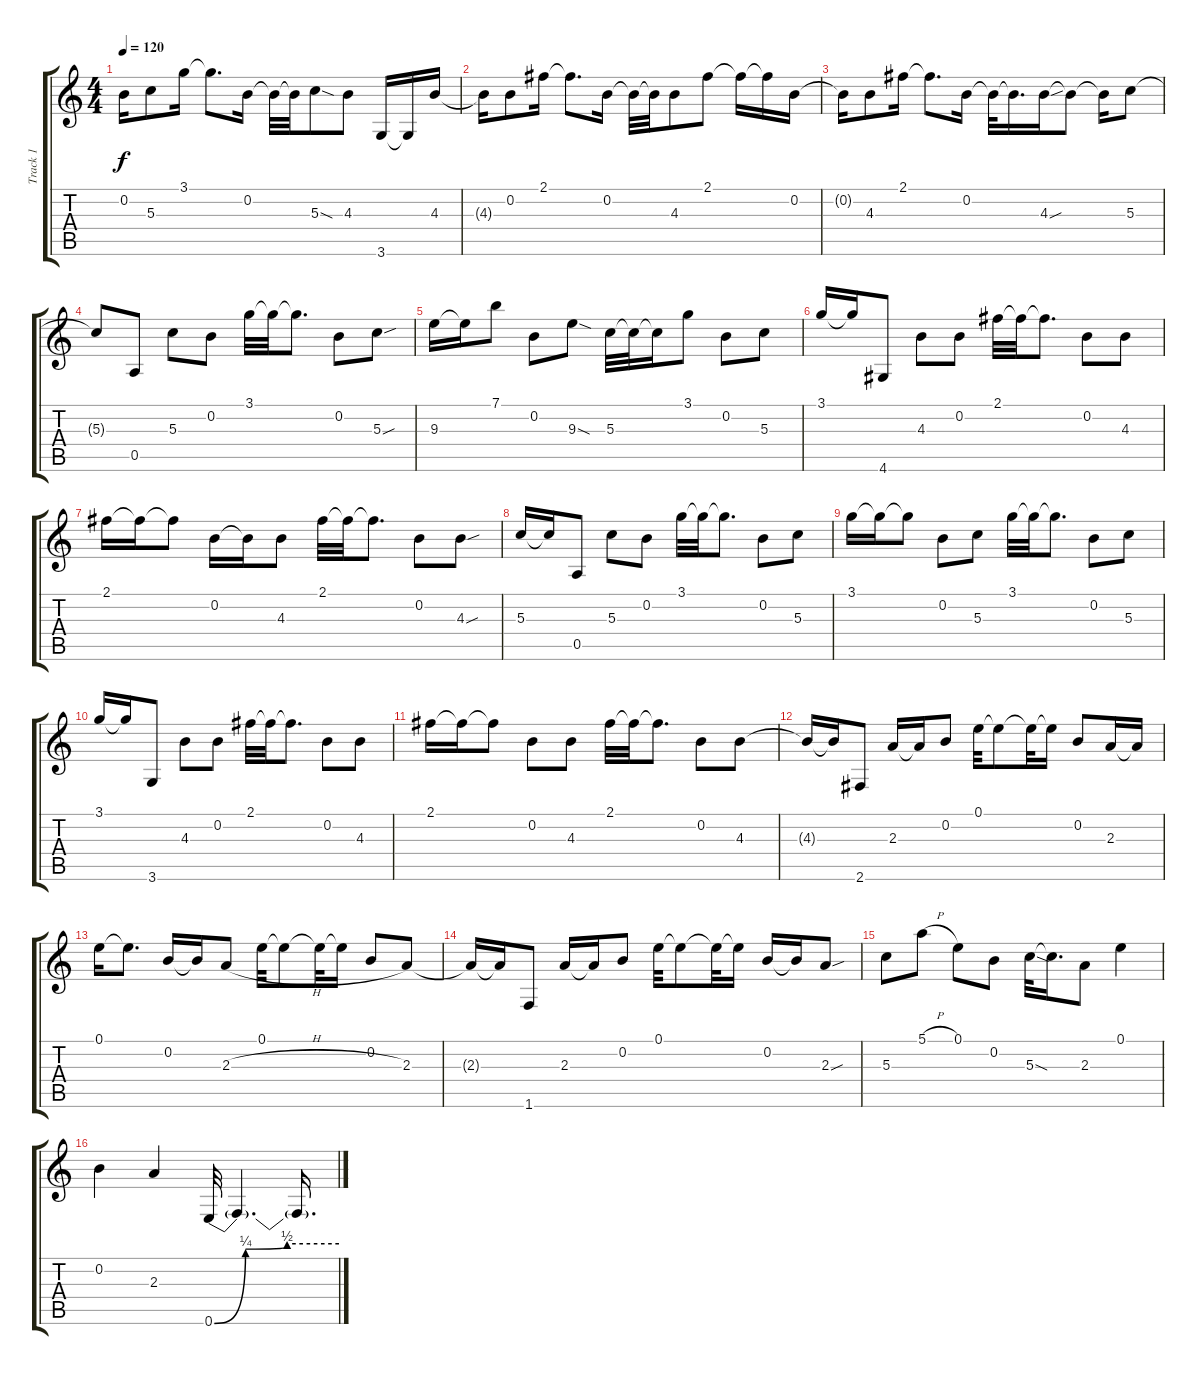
\track ("Track 1" "Track 1") {instrument acousticguitarsteel}
\staff {score tabs}
\tuning (E4 B3 G3 D3 A2 E2) {hide}
\ts (4 4)
\tempo 120
\clef g2
\ks c
0.2{t}.16{dy f} 5.3.8 3.1.16 3.1{t}.8{d} 0.2.16 0.2{t}.32 0.2{t}.32 5.3{sod}.8 4.3.8 3.6.16 3.6{t}.16 4.3.16 |
4.3{t}.16 0.2.8 2.1.16 2.1{t}.8{d} 0.2.16 0.2{t}.32 0.2{t}.32 4.3.8 2.1.8 2.1{t}.16 2.1{t}.16 0.2.16 |
0.2{t}.16 4.3.8 2.1.16 2.1{t}.8{d} 0.2.16 0.2{t}.32 0.2{t}.16{d} 4.3{sou}.16 4.3{t}.8 4.3{t}.16 5.3.8 |
5.3{t}.8 0.5.8 5.3.8 0.2.8 3.1.32 3.1{t}.32 3.1{t}.8{d} 0.2.8 5.3{sou}.8 |
9.3.16 9.3{t}.16 7.1.8 0.2.8 9.3{sod}.8 5.3.32 5.3{t}.32 5.3{t}.16 3.1.8 0.2.8 5.3.8 |
3.1.16 3.1{t}.16 4.6.8 4.3.8 0.2.8 2.1.32 2.1{t}.32 2.1{t}.8{d} 0.2.8 4.3.8 |
2.1.16 2.1{t}.16 2.1{t}.8 0.2.16 0.2{t}.16 4.3.8 2.1.32 2.1{t}.32 2.1{t}.8{d} 0.2.8 4.3{sou}.8 |
5.3.16 5.3{t}.16 0.5.8 5.3.8 0.2.8 3.1.32 3.1{t}.32 3.1{t}.8{d} 0.2.8 5.3.8 |
3.1.16 3.1{t}.16 3.1{t}.8 0.2.8 5.3.8 3.1.32 3.1{t}.32 3.1{t}.8{d} 0.2.8 5.3.8 |
3.1.16 3.1{t}.16 3.6.8 4.3.8 0.2.8 2.1.32 2.1{t}.32 2.1{t}.8{d} 0.2.8 4.3.8 |
2.1.16 2.1{t}.16 2.1{t}.8 0.2.8 4.3.8 2.1.32 2.1{t}.32 2.1{t}.8{d} 0.2.8 4.3.8 |
4.3{t}.16 4.3{t}.16 2.6.8 2.3.16 2.3{t}.16 0.2.8 0.1.32 0.1{t}.8 0.1{t}.32 0.1{t}.16 0.2.8 2.3.16 2.3{t}.16 |
0.1.16 0.1{t}.8{d} 0.2.16 0.2{t}.16 2.3{h}.8 0.1.32 0.1{t}.8 0.1{t}.32 0.1{t}.16 0.2.8 2.3.8 |
2.3{t}.16 2.3{t}.16 1.6.8 2.3.16 2.3{t}.16 0.2.8 0.1.32 0.1{t}.8 0.1{t}.32 0.1{t}.16 0.2.16 0.2{t}.16 2.3{sou}.8 |
5.3.8 5.1{h}.8 0.1.8 0.2.8 5.3{sod}.32 5.3{t}.16{d} 2.3.8 0.1.4 |
0.2.4 2.3.4 0.6{be (custom 0 0 15 1 35 2 60 2)}.32 0.6{t}.4{d} 0.6{t}.16{d}
